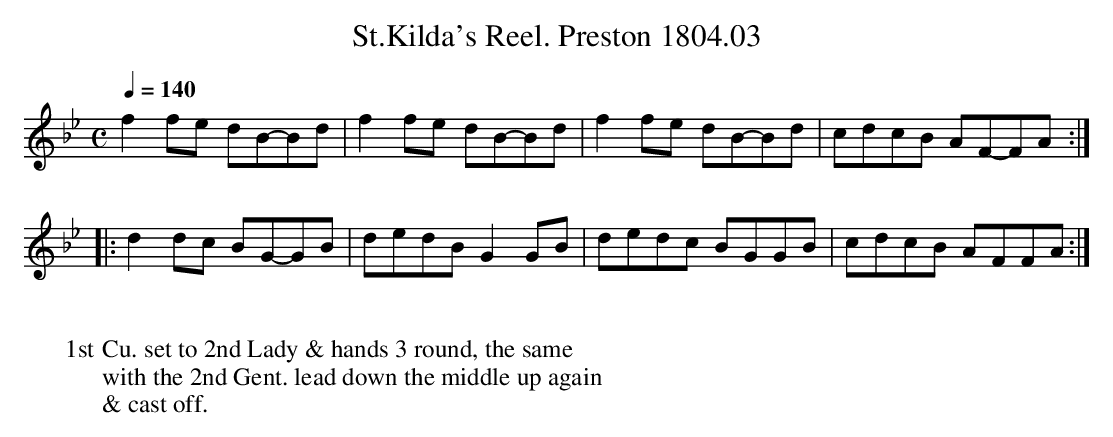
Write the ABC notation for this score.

X:1
T:St.Kilda's Reel. Preston 1804.03
M:C
L:1/8
Q:1/4=140
K:Bb
f2fe dB-Bd|f2fe dB-Bd|f2fe dB-Bd|cdcB AF-FA:|
|:d2dc BG-GB|dedB G2GB|dedc BGGB|cdcB AFFA:|
W:
W:1st Cu. set to 2nd Lady & hands 3 round, the same
W:with the 2nd Gent. lead down the middle up again
W:& cast off.
